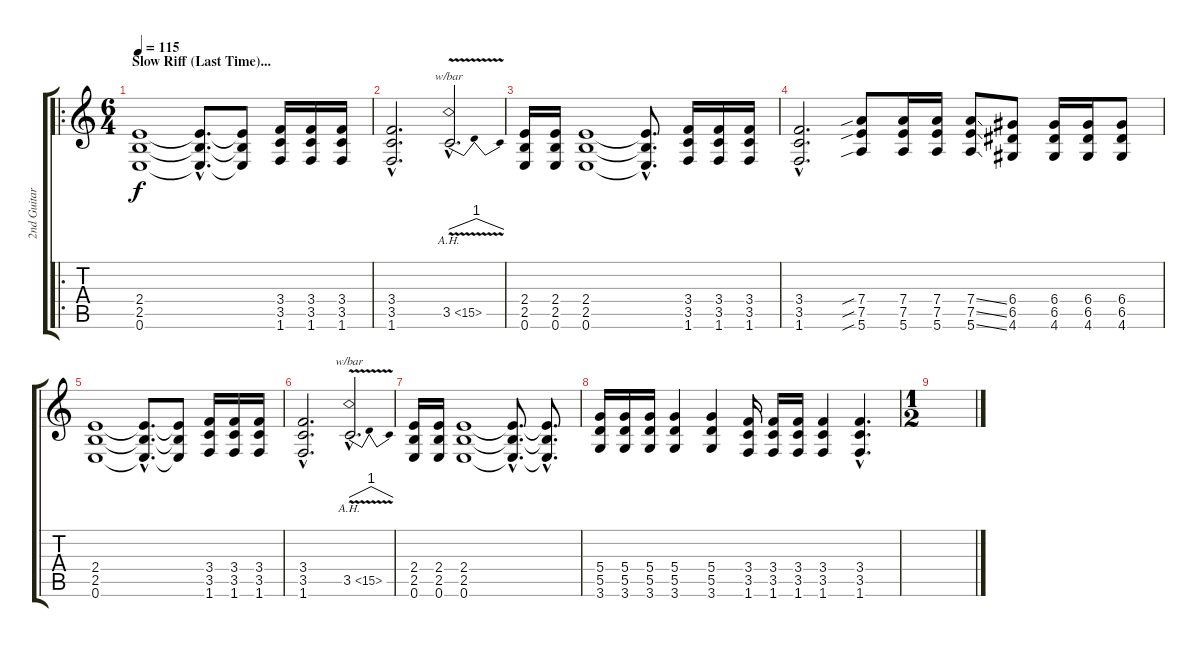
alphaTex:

\track ("2nd Guitar" "2nd Guitar") {instrument distortionguitar}
\staff {score tabs}
\tuning (E4 B3 G3 D3 A2 E2) {hide}
\ro
\ts (6 4)
\section ("" "Slow Riff (Last Time)...")
\tempo 115
\clef g2
\ks c
(2.4 2.5 0.6).1{dy f instrument distortionguitar} (2.4{hac t} 2.5{hac t} 0.6{hac t}).8{d} (2.4{t} 2.5{t} 0.6{t}).8 (3.4 3.5 1.6).16 (3.4 3.5 1.6).16 (3.4 3.5 1.6).16 |
(3.4{hac} 3.5{hac} 1.6{hac}).2{d} 3.5{ah 12 v hac}.2{d tbe (dip default 0 0 30 4 60 0)} |
(2.4 2.5 0.6).16 (2.4 2.5 0.6).16 (2.4 2.5 0.6).1{instrument distortionguitar} (2.4{hac t} 2.5{hac t} 0.6{hac t}).8{d} (3.4 3.5 1.6).16 (3.4 3.5 1.6).16 (3.4 3.5 1.6).16 |
(3.4{hac} 3.5{hac} 1.6{hac}).2{d} (7.4{sib} 7.5{sib} 5.6{sib}).8 (7.4 7.5 5.6).16 (7.4 7.5 5.6).16 (7.4{ss} 7.5{ss} 5.6{ss}).8 (6.4 6.5 4.6).8 (6.4 6.5 4.6).16 (6.4 6.5 4.6).16 (6.4 6.5 4.6).8 |
(2.4 2.5 0.6).1{instrument distortionguitar} (2.4{hac t} 2.5{hac t} 0.6{hac t}).8{d} (2.4{t} 2.5{t} 0.6{t}).8 (3.4 3.5 1.6).16 (3.4 3.5 1.6).16 (3.4 3.5 1.6).16 |
(3.4{hac} 3.5{hac} 1.6{hac}).2{d} 3.5{ah 12 v hac}.2{d tbe (dip default 0 0 30 4 60 0)} |
(2.4 2.5 0.6).16 (2.4 2.5 0.6).16 (2.4 2.5 0.6).1{instrument distortionguitar} (2.4{hac t} 2.5{hac t} 0.6{hac t}).8{d} (2.4{hac t} 2.5{hac t} 0.6{hac t}).8{d} |
(5.4 5.5 3.6).16 (5.4 5.5 3.6).16 (5.4 5.5 3.6).16 (5.4 5.5 3.6).4 (5.4 5.5 3.6).4 (3.4 3.5 1.6).16 (3.4 3.5 1.6).16 (3.4 3.5 1.6).16 (3.4 3.5 1.6).4 (3.4{hac} 3.5{hac} 1.6{hac}).4{d} |
\ts (1 2)
